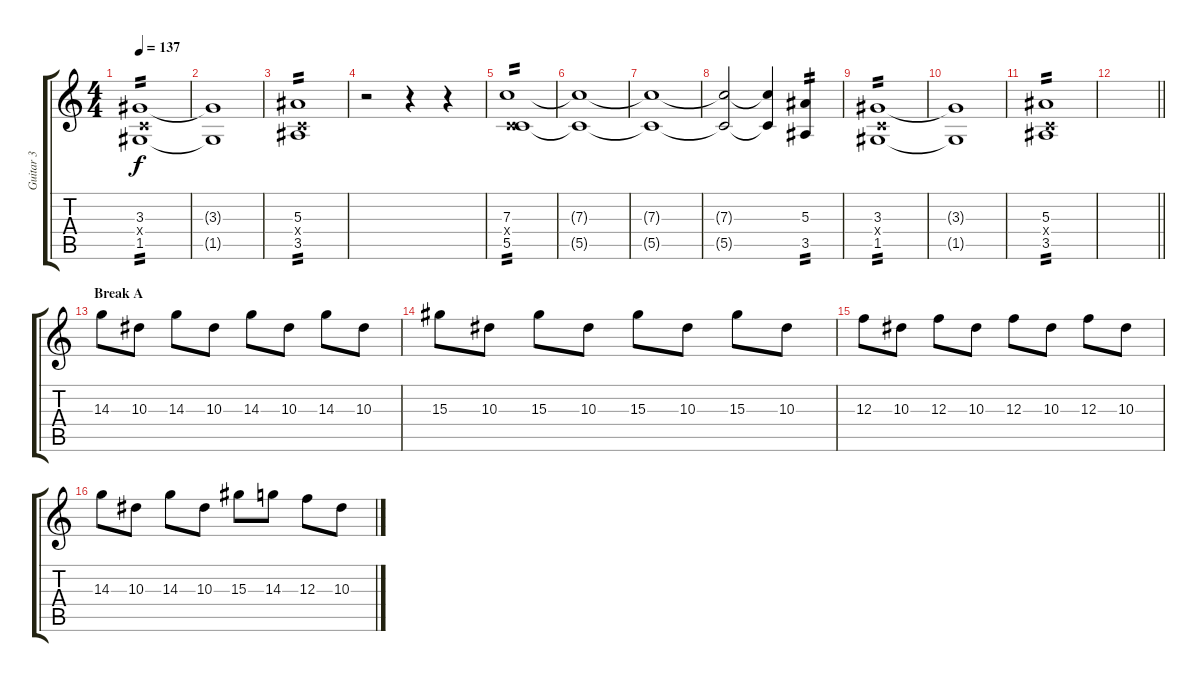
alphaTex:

\track ("Guitar 3" "Guitar 3") {instrument distortionguitar}
\staff {score tabs}
\tuning (D4 A3 F3 C3 G2 C2) {hide}
\ts (4 4)
\tempo 137
\clef g2
\ks c
(3.3 0.4{x} 1.5).1{tp 2 dy f} |
(3.3{t} 1.5{t}).1 |
(5.3 0.4{x} 3.5).1{tp 2} |
r.2 r.4 r.4 |
(7.3 0.4{x} 5.5).1{tp 2} |
(7.3{t} 5.5{t}).1 |
(7.3{t} 5.5{t}).1 |
(7.3{t} 5.5{t}).2 (7.3{t} 5.5{t}).4 (5.3 3.5).4{tp 2} |
(3.3 0.4{x} 1.5).1{tp 2} |
(3.3{t} 1.5{t}).1 |
(5.3 0.4{x} 3.5).1{tp 2} |
\barLineRight lightlight
|
\section ("" "Break A")
14.3.8 10.3.8 14.3.8 10.3.8 14.3.8 10.3.8 14.3.8 10.3.8 |
15.3.8 10.3.8 15.3.8 10.3.8 15.3.8 10.3.8 15.3.8 10.3.8 |
12.3.8 10.3.8 12.3.8 10.3.8 12.3.8 10.3.8 12.3.8 10.3.8 |
14.3.8 10.3.8 14.3.8 10.3.8 15.3.8 14.3.8 12.3.8 10.3.8
